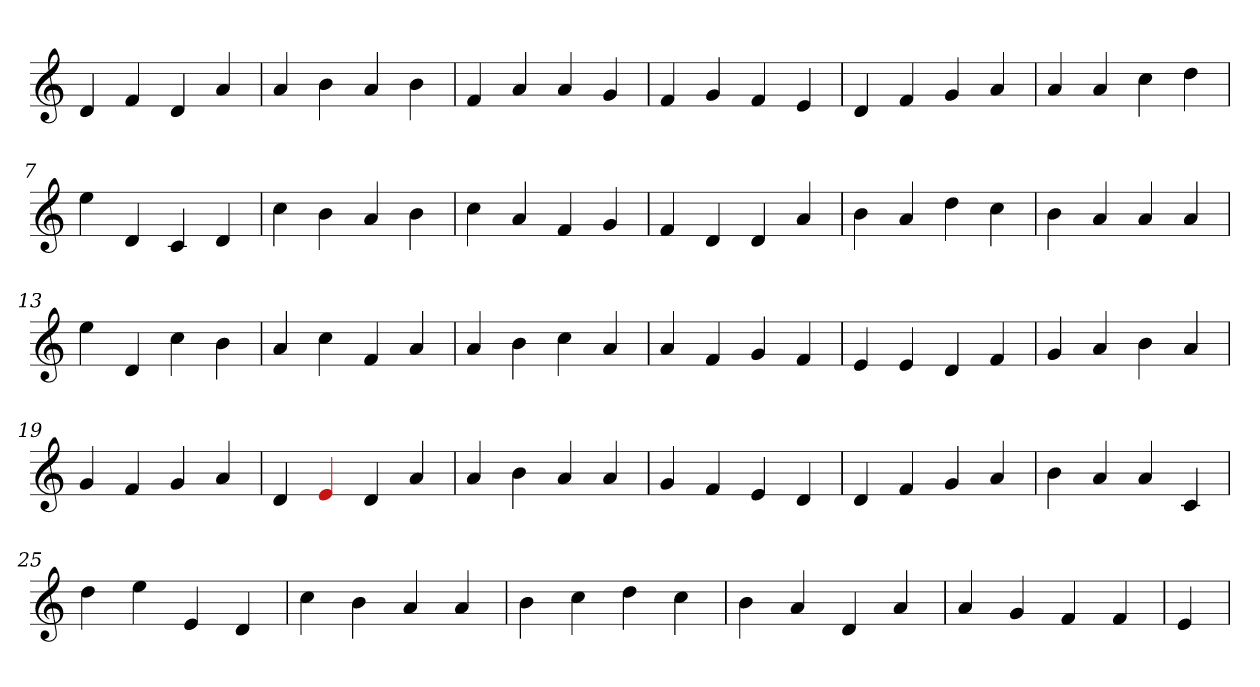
**kern
*part1
*staff1
*clefG2
=1
4d
4f
4d
4a
=2
4a
4b
4a
4b
=3
4f
4a
4a
4g
=4
4f
4g
4f
4e
=5
4d
4f
4g
4a
=6
4a
4a
4cc
4dd
=7
4ee
4d
4c
4d
=8
4cc
4b
4a
4b
=9
4cc
4a
4f
4g
=10
4f
4d
4d
4a
=11
4b
4a
4dd
4cc
=12
4b
4a
4a
4a
=13
4ee
4d
4cc
4b
=14
4a
4cc
4f
4a
=15
4a
4b
4cc
4a
=16
4a
4f
4g
4f
=17
4e
4e
4d
4f
=18
4g
4a
4b
4a
=19
4g
4f
4g
4a
=20
4d
4Re
4d
4a
=21
4a
4b
4a
4a
=22
4g
4f
4e
4d
=23
4d
4f
4g
4a
=24
4b
4a
4a
4c
=25
4dd
4ee
4e
4d
=26
4cc
4b
4a
4a
=27
4b
4cc
4dd
4cc
=28
4b
4a
4d
4a
=29
4a
4g
4f
4f
=30
4e
=
*-
